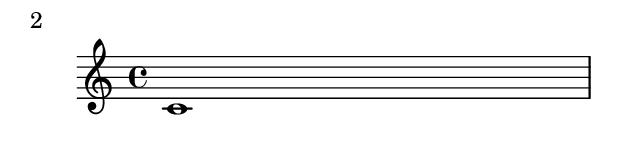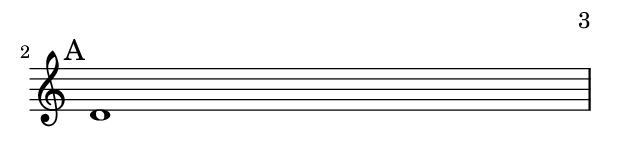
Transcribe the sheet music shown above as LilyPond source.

%% DO NOT EDIT this file manually; it is automatically
%% generated from LSR http://lsr.dsi.unimi.it
%% Make any changes in LSR itself, or in Documentation/snippets/new/ ,
%% and then run scripts/auxiliar/makelsr.py
%%
%% This file is in the public domain.
\version "2.15.32"

\header {
  lsrtags = "paper-and-layout"

  texidoc = "
A table of contents is included using @code{\\markuplist
\\table-of-contents}.  The TOC items are added with the
@code{\\tocItem} command.

"
  doctitle = "Table of contents"
} % begin verbatim


#(set-default-paper-size "a6")

\book {
  \markuplist \table-of-contents
  \pageBreak
  \tocItem \markup { The first score }
  \score {
    {
      c'1 \pageBreak
      \mark "A" \tocItem \markup { Mark A }
      d'1
    }
  }
  \pageBreak
  \tocItem \markup { The second score }
  \score {
    { e'1 }
    \header { piece = "Second score" }
  }
}
